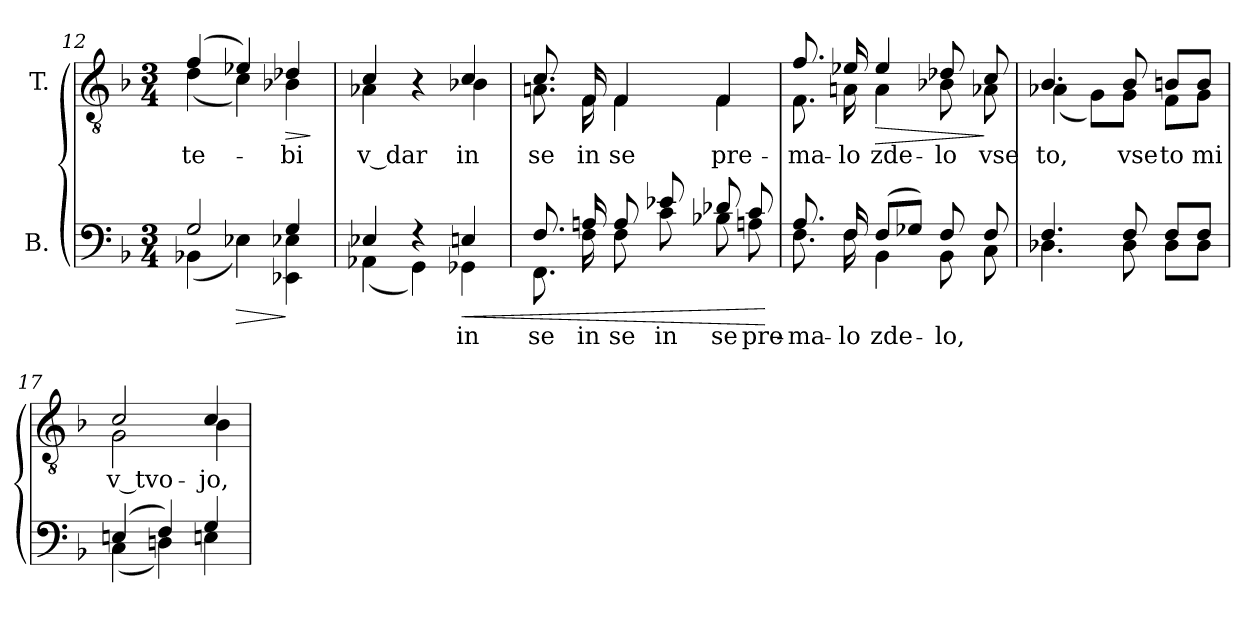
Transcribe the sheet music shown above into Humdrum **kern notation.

**kern	**text	**dynam	**kern	**text	**dynam
*part2	*part2	*part2	*part1	*part1	*part1
*staff2	*staff2	*staff2	*staff1	*staff1	*staff1
*I"B.	*	*	*I"T.	*	*
*clefF4	*	*	*clefGv2	*	*
*	*	*	*ITrd7c12	*	*
*k[b-]	*	*	*k[b-]	*	*
*F:	*	*	*F:	*	*
*M3/4	*	*	*M3/4	*	*
=12	=12	=12	=12	=12	=12
*^	*	*	*^	*	*
!	!	!	!	!	!	!LO:LY:b:color=#000000	!
2Gi/	(4BB-Xi\	.	.	(4Fi/	(4Di\	te-	.
!	!	!	!LO:HP:b	!	!	!	!
.	4E-Xi\)	.	>	4E-Xi/)	4Ci\)	.	.
!	!	!	!	!	!	!	!LO:HP:b
!	!	!	!	!	!	!LO:LY:b:color=#000000	!
4Gi/	4EE-Xi\ 4E-Xi	.	]	4D-Xi/	4BB-Xi\	-bi	>
*v	*v	*	*	*	*	*	*
*	*	*	*v	*v	*	*
.	.	.	.	.	]
=13	=13	=13	=13	=13	=13
*^	*	*	*^	*	*
!	!	!	!	!	!	!LO:LY:b:color=#000000	!
4E-Xi/	(4AA-Xi\	.	.	4Ci/	4AA-Xi\	v_dar	.
4r	4GGi\)	.	.	4r	4ryy	.	.
!	!	!LO:LY:b:color=#000000	!LO:HP:b	!	!	!	!
!	!	!	!	!	!	!LO:LY:b:color=#000000	!
4Eni/	4GG-Xi\	-in	<	4Ci/	4BB-Xi\	in	.
=14	=14	=14	=14	=14	=14	=14	=14
!	!	!LO:LY:b:color=#000000	!	!	!	!	!
!	!	!	!	!	!	!LO:LY:b:color=#000000	!
8.Fi/	8.FFi\	se	.	8.Ci/	8.AAni\	se	.
!	!	!LO:LY:b:color=#000000	!	!	!	!	!
!	!	!	!	!	!	!LO:LY:b:color=#000000	!
16Ani/	16Fi\	in	.	16FFi/	16FFi\	in	.
!	!	!LO:LY:b:color=#000000	!	!	!	!	!
!	!	!	!	!	!	!LO:LY:b:color=#000000	!
8Ai/	8Fi\	se	.	4FFi/	4FFi\	se	.
!	!	!LO:LY:b:color=#000000	!	!	!	!	!
8e-Xi/	8ci\	in	.	.	.	.	.
!	!	!LO:LY:b:color=#000000	!	!	!	!	!
!	!	!	!	!	!	!LO:LY:b:color=#000000	!
8d-Xi/	8B-Xi\	se	.	4FFi/	4FFi\	pre-	.
!	!	!LO:LY:b:color=#000000	!	!	!	!	!
8ci/	8Ani\	pre-	.	.	.	.	.
*v	*v	*	*	*	*	*	*
*	*	*	*v	*v	*	*
.	.	[	.	.	.
=15	=15	=15	=15	=15	=15
*^	*	*	*	*	*
!	!	!LO:LY:b:color=#000000	!	!	!	!
*	*	*	*	*^	*	*
!	!	!	!	!	!	!LO:LY:b:color=#000000	!
8.Ai/	8.Fi\	-ma-	.	8.Fi/	8.FFi\	-ma-	.
!	!	!LO:LY:b:color=#000000	!	!	!	!	!
!	!	!	!	!	!	!LO:LY:b:color=#000000	!
16Fi/	16Fi\	-lo	.	16E-Xi/	16AAni\	-lo	.
!	!	!LO:LY:b:color=#000000	!	!	!	!	!LO:HP:b
!	!	!	!	!	!	!LO:LY:b:color=#000000	!
(8Fi/L	4BB-i\	zde-	.	4E-i/	4AAi\	zde-	>
8G-Xi/J)	.	.	.	.	.	.	.
!	!	!LO:LY:b:color=#000000	!	!	!	!	!
!	!	!	!	!	!	!LO:LY:b:color=#000000	!
8Fi/	8BB-i\	-lo,	.	8D-Xi/	8BB-Xi\	-lo	.
!	!	!	!	!	!	!LO:LY:b:color=#000000	!
8Fi/	8Ci\	.	.	8Ci/	8AA-Xi\	vse	]
!!LO:LB:g=z	!!
=16	=16	=16	=16	=16	=16	=16	=16
!	!	!	!	!	!	!LO:LY:b:color=#000000	!
4.Fi/	4.D-Xi\	.	.	4.BB-i/	(4AA-Xi\	to,	.
.	.	.	.	.	8GGi\L)	.	.
!	!	!	!	!	!	!LO:LY:b:color=#000000	!
8Fi/	8D-i\	.	.	8BB-i/	8GGi\J	vse	.
!	!	!	!	!	!	!LO:LY:b:color=#000000	!
8Fi/L	8D-i\L	.	.	8BBni/L	8FFi\L	to	.
!	!	!	!	!	!	!LO:LY:b:color=#000000	!
8Fi/J	8D-i\J	.	.	8BBi/J	8GGi\J	mi	.
=17	=17	=17	=17	=17	=17	=17	=17
!	!	!	!	!	!	!LO:LY:b:color=#000000	!
(4Eni/	(4Ci\	.	.	2Ci/	2GGi\	v_tvo-	.
4Fi/)	4Dni\)	.	.	.	.	.	.
!	!	!	!	!	!	!LO:LY:b:color=#000000	!
4Gi/	4Eni\	.	.	4Ci/	4BB-i\	-jo,	.
*v	*v	*	*	*	*	*	*
*	*	*	*v	*v	*	*
=	=	=	=	=	=
*-	*-	*-	*-	*-	*-
